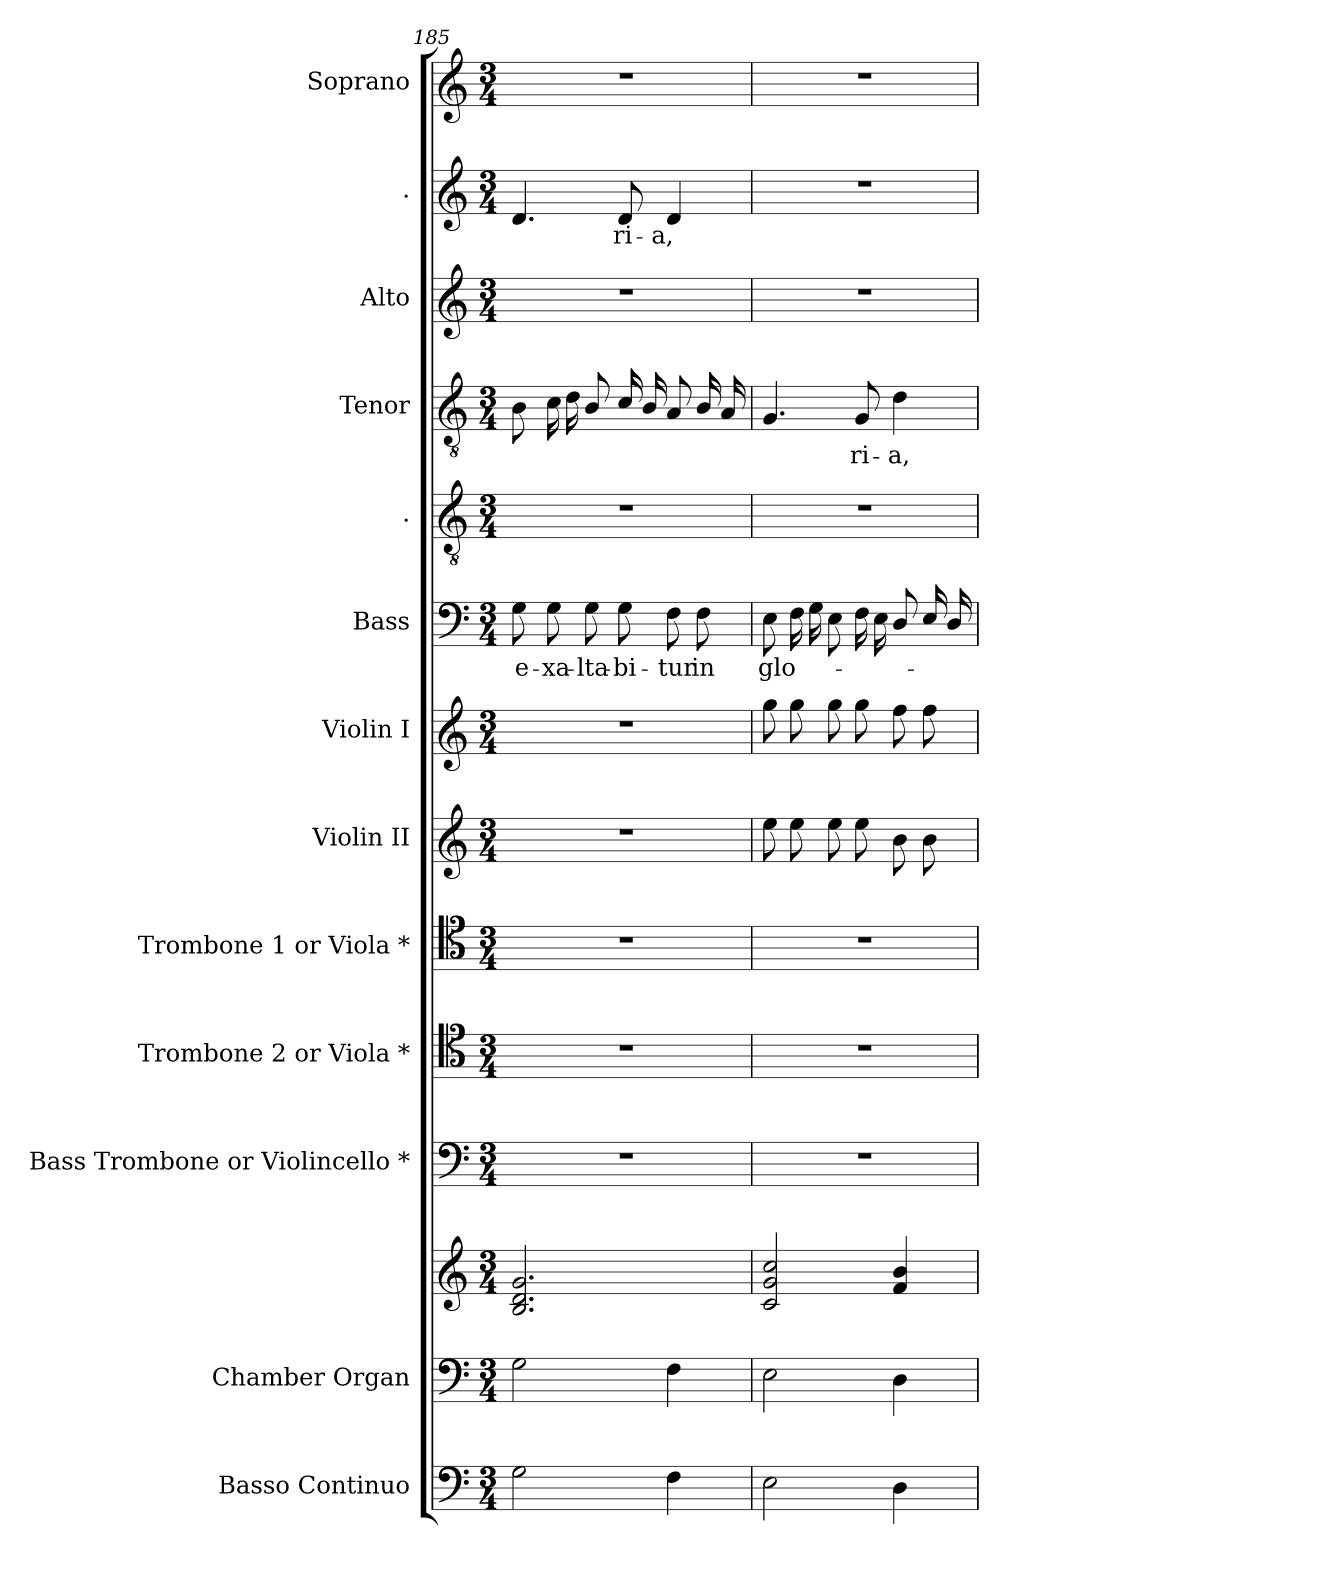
**kern	**kern	**kern	**kern	**kern	**kern	**kern	**kern	**kern	**text	**kern	**kern	**text	**kern	**kern	**text	**kern
*part13	*part12	*part12	*part11	*part10	*part9	*part8	*part7	*part6	*part6	*part5	*part4	*part4	*part3	*part2	*part2	*part1
*staff14	*staff13	*staff12	*staff11	*staff10	*staff9	*staff8	*staff7	*staff6	*staff6	*staff5	*staff4	*staff4	*staff3	*staff2	*staff2	*staff1
*I"Basso  Continuo	*I"Chamber  Organ	*	*I"Bass Trombone or Violincello *	*I"Trombone 2 or Viola *	*I"Trombone 1 or Viola *	*I"Violin II	*I"Violin I	*I"Bass	*	*I".	*I"Tenor	*	*I"Alto	*I".	*	*I"Soprano
*I'B Cont	*I'Org.	*	*I'B. Tbn.	*I'Tbn 2	*I'Tbn 1	*I'Vln. II	*I'Vln. I	*I'B.	*	*	*I'T,	*	*I'A.	*	*	*I'S.
*clefF4	*clefF4	*clefG2	*clefF4	*clefC4	*clefC4	*clefG2	*clefG2	*clefF4	*	*clefGv2	*clefGv2	*	*clefG2	*clefG2	*	*clefG2
*ITrd7c12	*	*	*	*	*	*	*	*	*	*ITrd7c12	*ITrd7c12	*	*	*	*	*
*k[]	*k[]	*k[]	*k[]	*k[]	*k[]	*k[]	*k[]	*k[]	*	*k[]	*k[]	*	*k[]	*k[]	*	*k[]
*C:	*C:	*C:	*C:	*C:	*C:	*C:	*C:	*C:	*	*C:	*C:	*	*C:	*C:	*	*C:
*M3/4	*M3/4	*M3/4	*M3/4	*M3/4	*M3/4	*M3/4	*M3/4	*M3/4	*	*M3/4	*M3/4	*	*M3/4	*M3/4	*	*M3/4
=185	=185	=185	=185	=185	=185	=185	=185	=185	=185	=185	=185	=185	=185	=185	=185	=185
!	!	!	!LO:N:vis=1	!LO:N:vis=1	!LO:N:vis=1	!LO:N:vis=1	!LO:N:vis=1	!	!	!	!	!	!	!	!	!
!	!	!	!	!	!	!	!	!	!LO:LY:b:color=#000000	!LO:N:vis=1	!	!	!LO:N:vis=1	!	!	!LO:N:vis=1
2GGi\	2Gi\	2.Bi/ 2.di 2.gi	2.r	2.r	2.r	2.r	2.r	8Gi\	e-	2.r	8BBi\	.	2.r	4.di/	.	2.r
!	!	!	!	!	!	!	!	!	!LO:LY:b:color=#000000	!	!	!	!	!	!	!
.	.	.	.	.	.	.	.	8Gi\	-xa-	.	16Ci\	.	.	.	.	.
.	.	.	.	.	.	.	.	.	.	.	16Di\	.	.	.	.	.
!	!	!	!	!	!	!	!	!	!LO:LY:b:color=#000000	!	!	!	!	!	!	!
.	.	.	.	.	.	.	.	8Gi\	-lta-	.	8BBi/	.	.	.	.	.
!	!	!	!	!	!	!	!	!	!LO:LY:b:color=#000000	!	!	!	!	!	!	!
!	!	!	!	!	!	!	!	!	!	!	!	!	!	!	!LO:LY:b:color=#000000	!
.	.	.	.	.	.	.	.	8Gi\	-bi-	.	16Ci/	.	.	8di/	-ri-	.
.	.	.	.	.	.	.	.	.	.	.	16BBi/	.	.	.	.	.
!	!	!	!	!	!	!	!	!	!LO:LY:b:color=#000000	!	!	!	!	!	!	!
!	!	!	!	!	!	!	!	!	!	!	!	!	!	!	!LO:LY:b:color=#000000	!
4FFi\	4Fi\	.	.	.	.	.	.	8Fi\	-tur	.	8AAi/	.	.	4di/	-a,	.
!	!	!	!	!	!	!	!	!	!LO:LY:b:color=#000000	!	!	!	!	!	!	!
.	.	.	.	.	.	.	.	8Fi\	in	.	16BBi/	.	.	.	.	.
.	.	.	.	.	.	.	.	.	.	.	16AAi/	.	.	.	.	.
!!LO:PB:g=z
=186	=186	=186	=186	=186	=186	=186	=186	=186	=186	=186	=186	=186	=186	=186	=186	=186
!	!	!	!LO:N:vis=1	!LO:N:vis=1	!LO:N:vis=1	!	!	!	!	!	!	!	!	!	!	!
!	!	!	!	!	!	!	!	!	!LO:LY:b:color=#000000	!LO:N:vis=1	!	!	!LO:N:vis=1	!LO:N:vis=1	!	!LO:N:vis=1
2EEi\	2Ei\	2ci/ 2gi 2cci	2.r	2.r	2.r	8eei\	8ggi\	8Ei\	glo-	2.r	4.GGi/	.	2.r	2.r	.	2.r
.	.	.	.	.	.	8eei\	8ggi\	16Fi\	.	.	.	.	.	.	.	.
.	.	.	.	.	.	.	.	16Gi\	.	.	.	.	.	.	.	.
.	.	.	.	.	.	8eei\	8ggi\	8Ei\	.	.	.	.	.	.	.	.
!	!	!	!	!	!	!	!	!	!	!	!	!LO:LY:b:color=#000000	!	!	!	!
.	.	.	.	.	.	8eei\	8ggi\	16Fi\	.	.	8GGi/	-ri-	.	.	.	.
.	.	.	.	.	.	.	.	16Ei\	.	.	.	.	.	.	.	.
!	!	!	!	!	!	!	!	!	!	!	!	!LO:LY:b:color=#000000	!	!	!	!
4DDi\	4Di\	4fi/ 4bi	.	.	.	8bi\	8ffi\	8Di/	.	.	4Di\	-a,	.	.	.	.
.	.	.	.	.	.	8bi\	8ffi\	16Ei/	.	.	.	.	.	.	.	.
.	.	.	.	.	.	.	.	16Di/	.	.	.	.	.	.	.	.
=	=	=	=	=	=	=	=	=	=	=	=	=	=	=	=	=
*-	*-	*-	*-	*-	*-	*-	*-	*-	*-	*-	*-	*-	*-	*-	*-	*-
